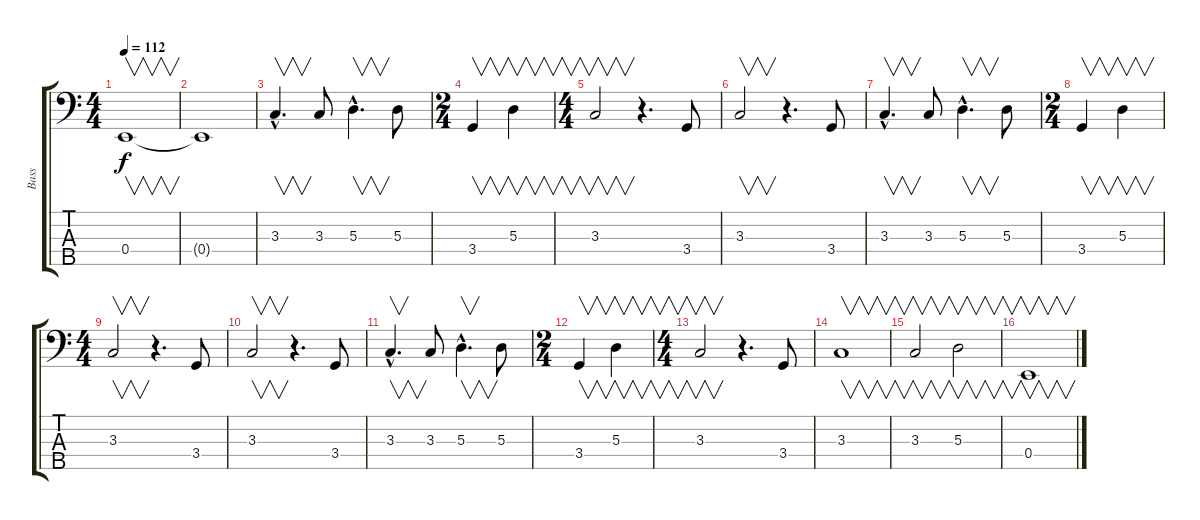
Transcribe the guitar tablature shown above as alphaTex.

\track ("Bass" "Bass") {instrument electricbassfinger}
\staff {score tabs}
\tuning (G2 D2 A1 E1 B0) {hide}
\ts (4 4)
\tempo 112
\clef f4
\ks c
0.4.1{v dy f} |
0.4{t}.1 |
3.3{hac}.4{v d} 3.3.8 5.3{hac}.4{v d} 5.3.8 |
\ts (2 4)
3.4.4{v} 5.3.4{v} |
\ts (4 4)
3.3.2{v} r.4{d} 3.4.8 |
3.3.2{v} r.4{d} 3.4.8 |
3.3{hac}.4{v d} 3.3.8 5.3{hac}.4{v d} 5.3.8 |
\ts (2 4)
3.4.4{v} 5.3.4{v} |
\ts (4 4)
3.3.2{v} r.4{d} 3.4.8 |
3.3.2{v} r.4{d} 3.4.8 |
3.3{hac}.4{v d} 3.3.8 5.3{hac}.4{v d} 5.3.8 |
\ts (2 4)
3.4.4{v} 5.3.4{v} |
\ts (4 4)
3.3.2{v} r.4{d} 3.4.8 |
3.3.1{v} |
3.3.2{v} 5.3.2{v} |
0.4.1{v}
